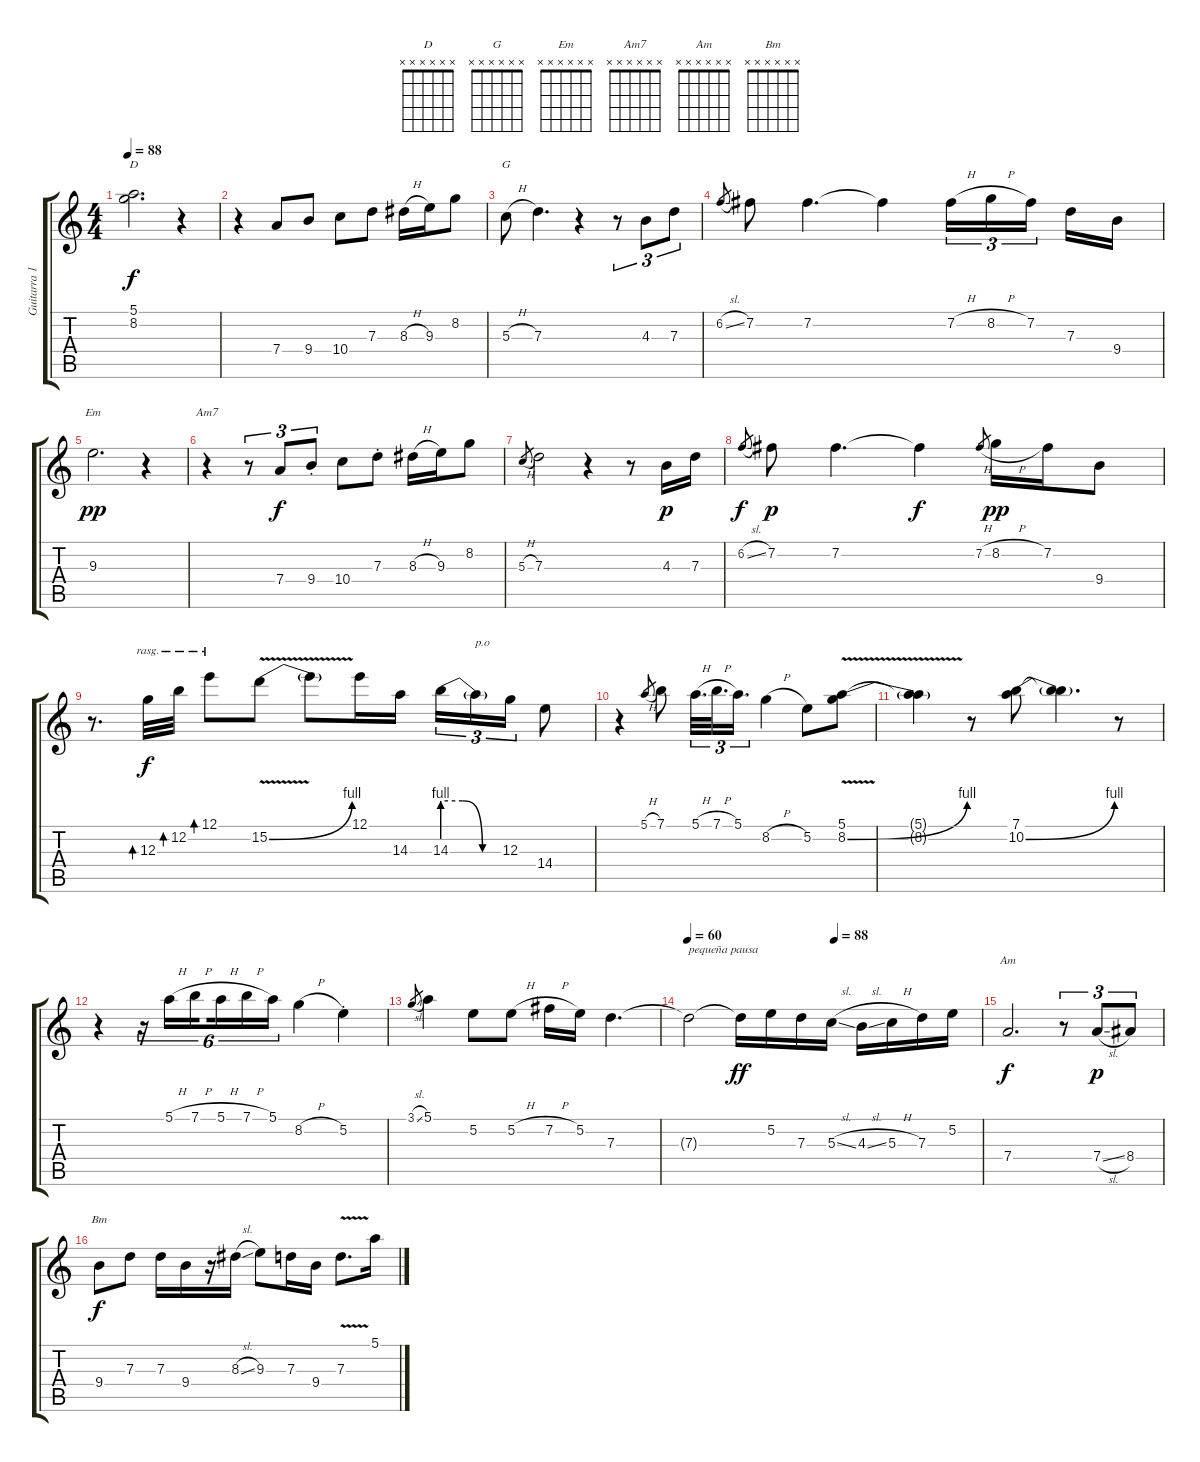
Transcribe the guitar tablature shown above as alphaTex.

\track ("Guitarra 1" "Guitarra 1") {instrument overdrivenguitar}
\staff {score tabs}
\tuning (E4 B3 G3 D3 A2 E2) {hide}
\chord ("D" x x x x x x)
\chord ("G" x x x x x x)
\chord ("Em" x x x x x x)
\chord ("Am7" x x x x x x)
\chord ("Am" x x x x x x)
\chord ("Bm" x x x x x x)
\ts (4 4)
\tempo 88
\clef g2
\ks c
(5.1{t} 8.2{t}).2{d ch "D" dy f} r.4 |
r.4 7.4.8 9.4.8 10.4.8 7.3.8 8.3{h}.16 9.3.16 8.2.8 |
5.3{h}.8{ch "G"} 7.3.4{d} r.4 r.8{tu (3 2)} 4.3.8{tu (3 2)} 7.3.8{tu (3 2)} |
6.2{sl}.8{gr} 7.2.8 7.2.4{d} 7.2{t}.4 7.2{h}.16{tu (3 2)} 8.2{h}.16{tu (3 2)} 7.2.16{tu (3 2) beam splitsecondary} 7.3.16 9.4.16 |
9.3.2{d ch "Em" dy pp} r.4 |
r.4{ch "Am7"} r.8{tu (3 2)} 7.4.8{tu (3 2) dy f} 9.4{st}.8{tu (3 2)} 10.4.8 7.3{st}.8 8.3{h}.16 9.3.16 8.2.8 |
5.3{h}.8{gr} 7.3.2 r.4 r.8 4.3.16{dy p} 7.3.16 |
6.2{sl}.8{gr dy f} 7.2.8{dy p} 7.2.4{d} 7.2{t}.4{dy f} 7.2{h}.8{gr} 8.2{h}.16{dy pp} 7.2.16 9.4.8 |
r.8{d} 12.3.32{bd 60 rasg ii dy f} 12.2.32{bd 120 rasg ii} 12.1.8{bd 120 rasg ii} 15.2{be (bend 0 0 60 4) v}.8 15.2{t}.8 12.1.16 14.3.16 14.3{be (custom 0 4 20 4 40 0 60 0)}.16{tu (3 2)} 14.3{t}.16{tu (3 2) txt "p.o"} 12.3.16{tu (3 2)} 14.4.8 |
r.4 5.1{h}.8{gr} 7.1.8 5.1{h}.32{d tu (3 2)} 7.1{h}.32{d tu (3 2)} 5.1.16{d tu (3 2)} 8.2{h}.4 5.2.8 (5.1 8.2{be (bend 0 0 60 4) v}).8 |
(5.1{t} 8.2{t}).4 r.8 (7.1 10.2{be (bend 0 0 60 4)}).8 (7.1{t} 10.2{t}).4{d} r.8 |
r.4 r.16{tu (6 4)} 5.1{h}.16{tu (6 4)} 7.1{h}.16{tu (6 4) beam splitsecondary} 5.1{h}.16{tu (6 4)} 7.1{h}.16{tu (6 4)} 5.1.16{tu (6 4)} 8.2{h}.4 5.2{st}.4 |
3.1{sl}.8{gr} 5.1.4 5.2.8 5.2{h}.8 7.2{h}.16 5.2.16 7.3.4{d} |
\tempo 60
\tempo (88 0.5)
7.3{t}.2{txt "pequeña pausa"} 7.3{t}.16{dy ff} 5.2.16 7.3.16 5.3{sl}.16 4.3{sl}.16 5.3{h}.16 7.3.16 5.2.16 |
7.4.2{d ch "Am" dy f} r.8{tu (3 2)} 7.4{sl}.8{tu (3 2) dy p} 8.4.8{tu (3 2)} |
9.4.8{ch "Bm" dy f} 7.3.8 7.3.16 9.4.16 r.16 8.3{sl}.16 9.3.8 7.3.16 9.4.16 7.3{v}.8{d} 5.1{h}.16
